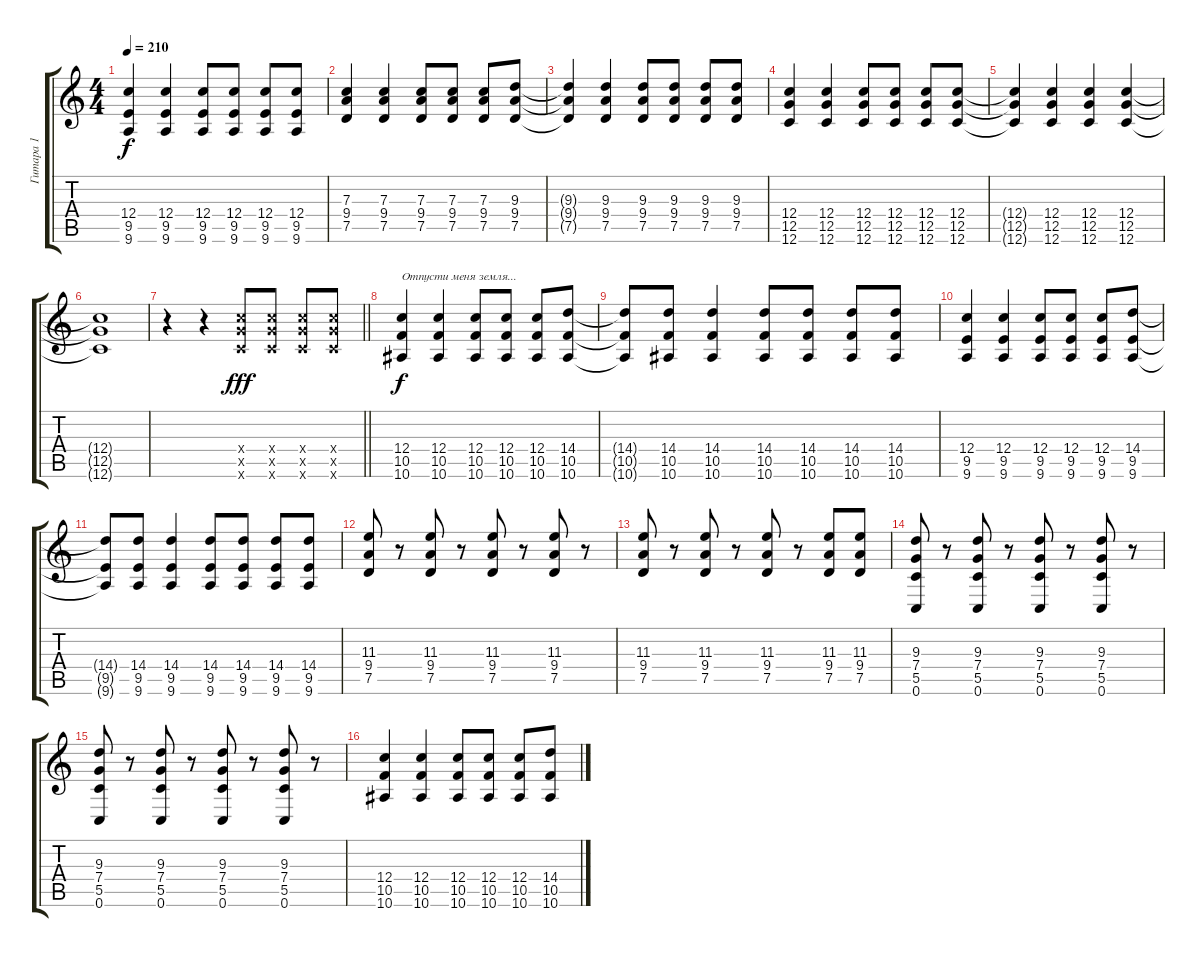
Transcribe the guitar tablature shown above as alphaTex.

\track ("Гитара 1" "Гитара 1") {instrument overdrivenguitar}
\staff {score tabs}
\tuning (D4 A3 F3 C3 G2 C2) {hide}
\ts (4 4)
\tempo 210
\clef g2
\ks c
(12.4{t} 9.5{t} 9.6{t}).4{dy f} (12.4 9.5 9.6).4 (12.4 9.5 9.6).8 (12.4 9.5 9.6).8 (12.4 9.5 9.6).8 (12.4 9.5 9.6).8 |
(7.3 9.4 7.5).4 (7.3 9.4 7.5).4 (7.3 9.4 7.5).8 (7.3 9.4 7.5).8 (7.3 9.4 7.5).8 (9.3 9.4 7.5).8 |
(9.3{t} 9.4{t} 7.5{t}).4 (9.3 9.4 7.5).4 (9.3 9.4 7.5).8 (9.3 9.4 7.5).8 (9.3 9.4 7.5).8 (9.3 9.4 7.5).8 |
(12.4 12.5 12.6).4 (12.4 12.5 12.6).4 (12.4 12.5 12.6).8 (12.4 12.5 12.6).8 (12.4 12.5 12.6).8 (12.4 12.5 12.6).8 |
(12.4{t} 12.5{t} 12.6{t}).4 (12.4 12.5 12.6).4 (12.4 12.5 12.6).4 (12.4 12.5 12.6).4 |
(12.4{t} 12.5{t} 12.6{t}).1 |
\barLineRight lightlight
r.4 r.4 (12.4{x} 12.5{x} 12.6{x}).8{dy fff volume 16} (12.4{x} 12.5{x} 12.6{x}).8 (12.4{x} 12.5{x} 12.6{x}).8 (12.4{x} 12.5{x} 12.6{x}).8 |
(12.4 10.5 10.6).4{txt "Отпусти меня земля..." dy f} (12.4 10.5 10.6).4 (12.4 10.5 10.6).8 (12.4 10.5 10.6).8 (12.4 10.5 10.6).8 (14.4 10.5 10.6).8 |
(14.4{t} 10.5{t} 10.6{t}).8 (14.4 10.5 10.6).8 (14.4 10.5 10.6).4 (14.4 10.5 10.6).8 (14.4 10.5 10.6).8 (14.4 10.5 10.6).8 (14.4 10.5 10.6).8 |
(12.4 9.5 9.6).4 (12.4 9.5 9.6).4 (12.4 9.5 9.6).8 (12.4 9.5 9.6).8 (12.4 9.5 9.6).8 (14.4 9.5 9.6).8 |
(14.4{t} 9.5{t} 9.6{t}).8 (14.4 9.5 9.6).8 (14.4 9.5 9.6).4 (14.4 9.5 9.6).8 (14.4 9.5 9.6).8 (14.4 9.5 9.6).8 (14.4 9.5 9.6).8 |
(11.3 9.4 7.5).8 r.8 (11.3 9.4 7.5).8 r.8 (11.3 9.4 7.5).8 r.8 (11.3 9.4 7.5).8 r.8 |
(11.3 9.4 7.5).8 r.8 (11.3 9.4 7.5).8 r.8 (11.3 9.4 7.5).8 r.8 (11.3 9.4 7.5).8 (11.3 9.4 7.5).8 |
(9.3 7.4 5.5 0.6).8 r.8 (9.3 7.4 5.5 0.6).8 r.8 (9.3 7.4 5.5 0.6).8 r.8 (9.3 7.4 5.5 0.6).8 r.8 |
(9.3 7.4 5.5 0.6).8 r.8 (9.3 7.4 5.5 0.6).8 r.8 (9.3 7.4 5.5 0.6).8 r.8 (9.3 7.4 5.5 0.6).8 r.8 |
(12.4 10.5 10.6).4 (12.4 10.5 10.6).4 (12.4 10.5 10.6).8 (12.4 10.5 10.6).8 (12.4 10.5 10.6).8 (14.4 10.5 10.6).8
